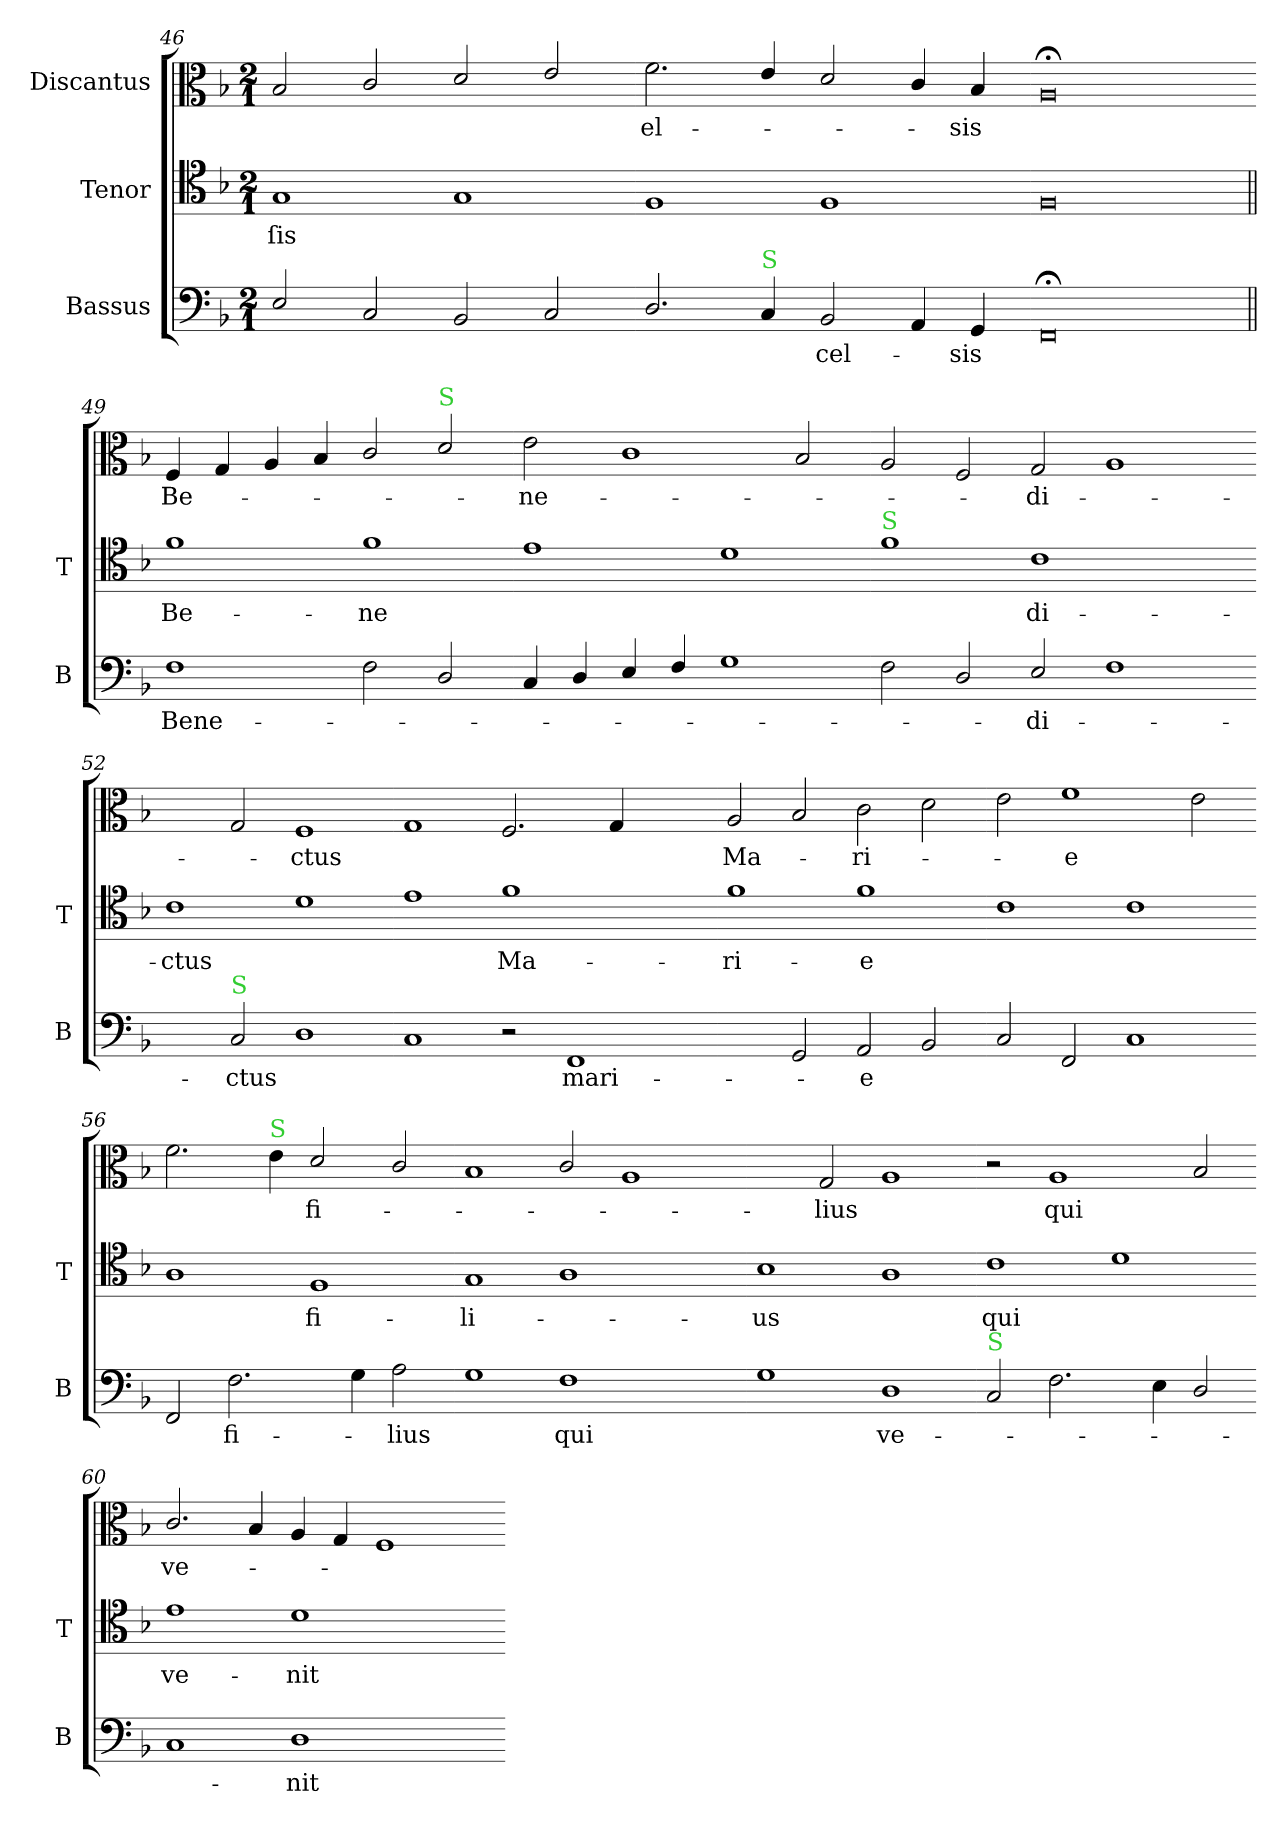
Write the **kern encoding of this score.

**kern	**text	**kern	**text	**kern	**text
*part3	*part3	*part2	*part2	*part1	*part1
*staff3	*staff3	*staff2	*staff2	*staff1	*staff1
*I"Bassus	*	*I"Tenor	*	*I"Discantus	*
*I'B	*	*I'T	*	*	*
*clefF4	*	*clefC4	*	*clefC3	*
*k[b-]	*	*k[b-]	*	*k[b-]	*
*F:	*	*F:	*	*F:	*
*M2/1	*	*M2/1	*	*M2/1	*
=46	=46	=46	=46	=46	=46
2E/	.	1G/	ſis	2B-/	.
2C/	.	.	.	2c/	.
2BB-/	.	1G/	.	2d/	.
2C/	.	.	.	2e/	.
=47-	=47-	=47-	=47-	=47-	=47-
2.D/	.	1F/	.	2.f\	-el-
!LO:TX:a:color=limegreen:t=S	!	!	!	!	!
4C/	.	.	.	4e/	.
2BB-/	-cel-	1F/	.	2d/	.
4AA/	.	.	.	4c/	.
4GG/	-sis	.	.	4B-/	-sis
=48-	=48-	=48-	=48-	=48-	=48-
0FF;</	.	0F/	.	0A;</	.
=49||	=49-	=49||	=49-	=49-	=49-
1F\	Bene-	1f\	Be-	4F/	Be-
.	.	.	.	4G/	.
.	.	.	.	4A/	.
.	.	.	.	4B-/	.
2F\	.	1f\	-ne	2c/	.
!	!	!	!	!LO:TX:a:color=limegreen:t=S	!
2D/	.	.	.	2d/	.
=50-	=50-	=50-	=50-	=50-	=50-
4C/	.	1e\	.	2e\	ne-
4D/	.	.	.	.	.
4E/	.	.	.	1c\	.
4F/	.	.	.	.	.
1G\	.	1d\	.	.	.
.	.	.	.	2B-/	.
=51-	=51-	=51-	=51-	=51-	=51-
!	!	!LO:TX:a:color=limegreen:t=S	!	!	!
2F\	.	1f\	.	2A/	.
2D/	.	.	.	2F/	.
2E/	-di-	1c\	di-	2G/	-di-
1F\	.	.	.	1A/	.
.	.	2ryy	.	.	.
=52-	=52-	=52-	=52-	=52-	=52-
2ryy	.	1c\	-ctus	2ryy	.
!LO:TX:a:color=limegreen:t=S	!	!	!	!	!
2C/	-ctus	.	.	2G/	.
1D\	.	1d\	.	1F/	-ctus
=53-	=53-	=53-	=53-	=53-	=53-
1C/	.	1e\	.	1G/	.
2r	.	1f\	Ma-	2.F/	.
1FF/	mari-	.	.	.	.
.	.	.	.	4G/	.
.	.	2ryy	.	2ryy	.
=54-	=54-	=54-	=54-	=54-	=54-
2ryy	.	1f\	-ri-	2A/	Ma-
2GG/	.	.	.	2B-/	.
2AA/	-e	1f\	-e	2c\	-ri-
2BB-/	.	.	.	2d\	.
=55-	=55-	=55-	=55-	=55-	=55-
2C/	.	1c\	.	2e\	.
2FF/	.	.	.	1f\	-e
1C/	.	1c\	.	.	.
.	.	.	.	2e\	.
=56-	=56-	=56-	=56-	=56-	=56-
2FF/	.	1A\	.	2.f\	.
2.F\	fi-	.	.	.	.
!	!	!	!	!LO:TX:a:color=limegreen:t=S	!
.	.	.	.	4e\	.
.	.	1F/	fi-	2d/	fi-
4G\	.	.	.	.	.
2A\	-lius	.	.	2c/	.
=57-	=57-	=57-	=57-	=57-	=57-
1G\	.	1G/	-li-	1B-/	.
1F\	qui	1A\	.	2c/	.
.	.	.	.	1A/	.
2ryy	.	2ryy	.	.	.
=58-	=58-	=58-	=58-	=58-	=58-
1G\	.	1B-\	-us	2ryy	.
.	.	.	.	2G/	-lius
1D\	ve-	1A\	.	1A/	.
=59-	=59-	=59-	=59-	=59-	=59-
!LO:TX:a:color=limegreen:t=S	!	!	!	!	!
2C/	.	1c\	qui	2r	.
2.F\	.	.	.	1A/	qui
.	.	1d\	.	.	.
4E\	.	.	.	.	.
2D/	.	.	.	2B-/	.
=60-	=60-	=60-	=60-	=60-	=60-
1C/	.	1e\	ve-	2.c/	ve-
.	.	.	.	4B-/	.
1D\	-nit	1d\	-nit	4A/	.
.	.	.	.	4G/	.
.	.	.	.	1F/	.
2ryy	.	2ryy	.	.	.
=-	=-	=-	=-	=-	=-
*-	*-	*-	*-	*-	*-
